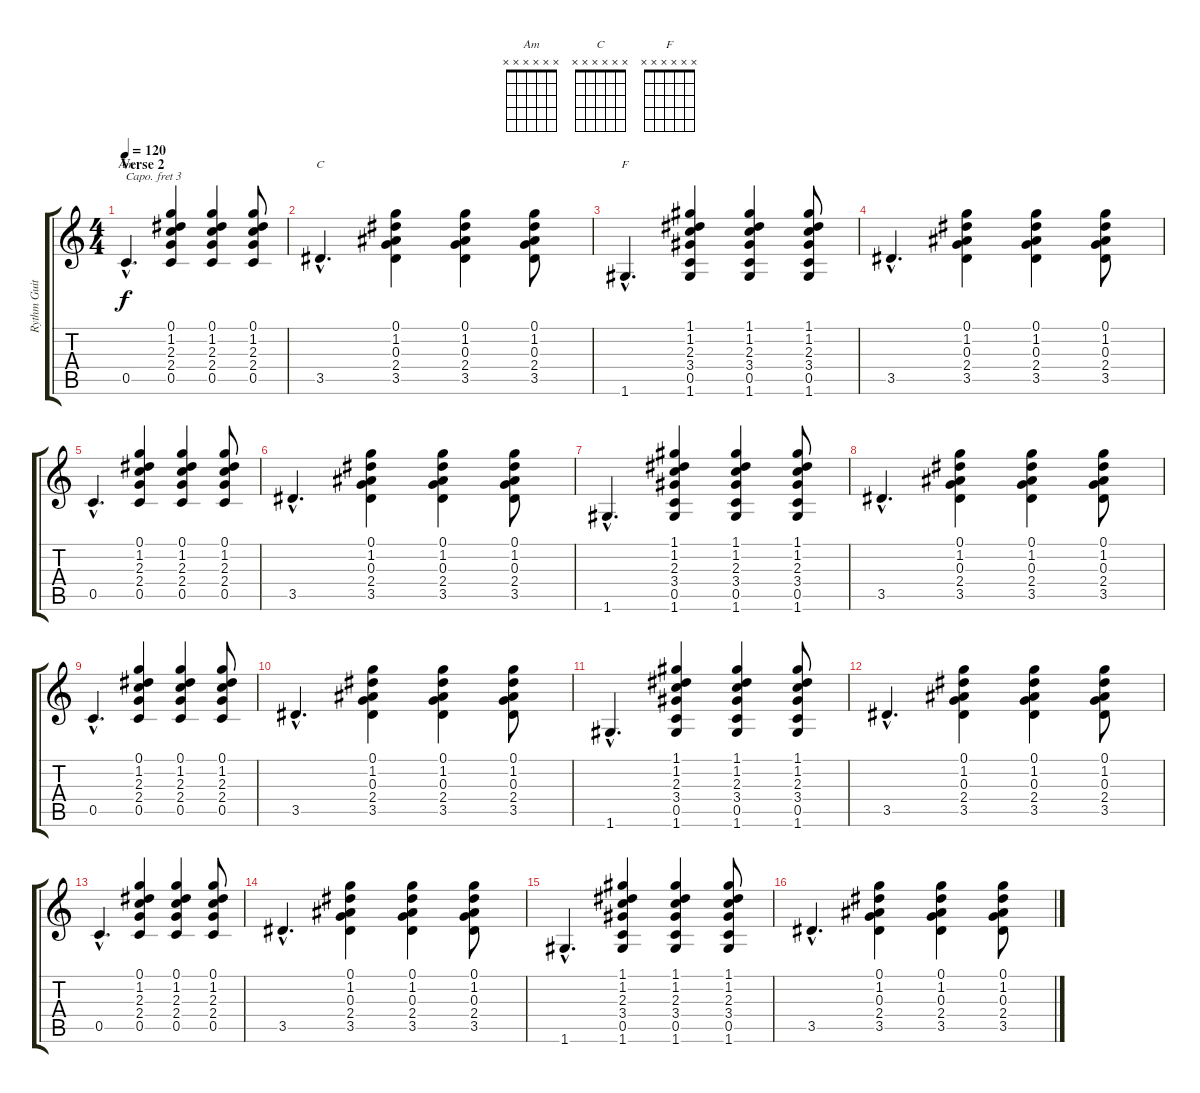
\track ("Rythm Guitar" "Rythm Guit") {instrument acousticguitarsteel}
\staff {score tabs}
\capo 3
\tuning (E4 B3 G3 D3 A2 E2) {hide}
\chord ("Am" x x x x x x)
\chord ("C" x x x x x x)
\chord ("F" x x x x x x)
\ts (4 4)
\section ("" "Verse 2")
\tempo 120
\clef g2
\ks c
0.5{hac}.4{d ch "Am" dy f} (0.1 1.2 2.3 2.4 0.5).4 (0.1 1.2 2.3 2.4 0.5).4 (0.1 1.2 2.3 2.4 0.5).8 |
3.5{hac}.4{d ch "C"} (0.1 1.2 0.3 2.4 3.5).4 (0.1 1.2 0.3 2.4 3.5).4 (0.1 1.2 0.3 2.4 3.5).8 |
1.6{hac}.4{d ch "F"} (1.1 1.2 2.3 3.4 0.5 1.6).4 (1.1 1.2 2.3 3.4 0.5 1.6).4 (1.1 1.2 2.3 3.4 0.5 1.6).8 |
3.5{hac}.4{d} (0.1 1.2 0.3 2.4 3.5).4 (0.1 1.2 0.3 2.4 3.5).4 (0.1 1.2 0.3 2.4 3.5).8 |
0.5{hac}.4{d} (0.1 1.2 2.3 2.4 0.5).4 (0.1 1.2 2.3 2.4 0.5).4 (0.1 1.2 2.3 2.4 0.5).8 |
3.5{hac}.4{d} (0.1 1.2 0.3 2.4 3.5).4 (0.1 1.2 0.3 2.4 3.5).4 (0.1 1.2 0.3 2.4 3.5).8 |
1.6{hac}.4{d} (1.1 1.2 2.3 3.4 0.5 1.6).4 (1.1 1.2 2.3 3.4 0.5 1.6).4 (1.1 1.2 2.3 3.4 0.5 1.6).8 |
3.5{hac}.4{d} (0.1 1.2 0.3 2.4 3.5).4 (0.1 1.2 0.3 2.4 3.5).4 (0.1 1.2 0.3 2.4 3.5).8 |
0.5{hac}.4{d} (0.1 1.2 2.3 2.4 0.5).4 (0.1 1.2 2.3 2.4 0.5).4 (0.1 1.2 2.3 2.4 0.5).8 |
3.5{hac}.4{d} (0.1 1.2 0.3 2.4 3.5).4 (0.1 1.2 0.3 2.4 3.5).4 (0.1 1.2 0.3 2.4 3.5).8 |
1.6{hac}.4{d} (1.1 1.2 2.3 3.4 0.5 1.6).4 (1.1 1.2 2.3 3.4 0.5 1.6).4 (1.1 1.2 2.3 3.4 0.5 1.6).8 |
3.5{hac}.4{d} (0.1 1.2 0.3 2.4 3.5).4 (0.1 1.2 0.3 2.4 3.5).4 (0.1 1.2 0.3 2.4 3.5).8 |
0.5{hac}.4{d} (0.1 1.2 2.3 2.4 0.5).4 (0.1 1.2 2.3 2.4 0.5).4 (0.1 1.2 2.3 2.4 0.5).8 |
3.5{hac}.4{d} (0.1 1.2 0.3 2.4 3.5).4 (0.1 1.2 0.3 2.4 3.5).4 (0.1 1.2 0.3 2.4 3.5).8 |
1.6{hac}.4{d} (1.1 1.2 2.3 3.4 0.5 1.6).4 (1.1 1.2 2.3 3.4 0.5 1.6).4 (1.1 1.2 2.3 3.4 0.5 1.6).8 |
3.5{hac}.4{d} (0.1 1.2 0.3 2.4 3.5).4 (0.1 1.2 0.3 2.4 3.5).4 (0.1 1.2 0.3 2.4 3.5).8
